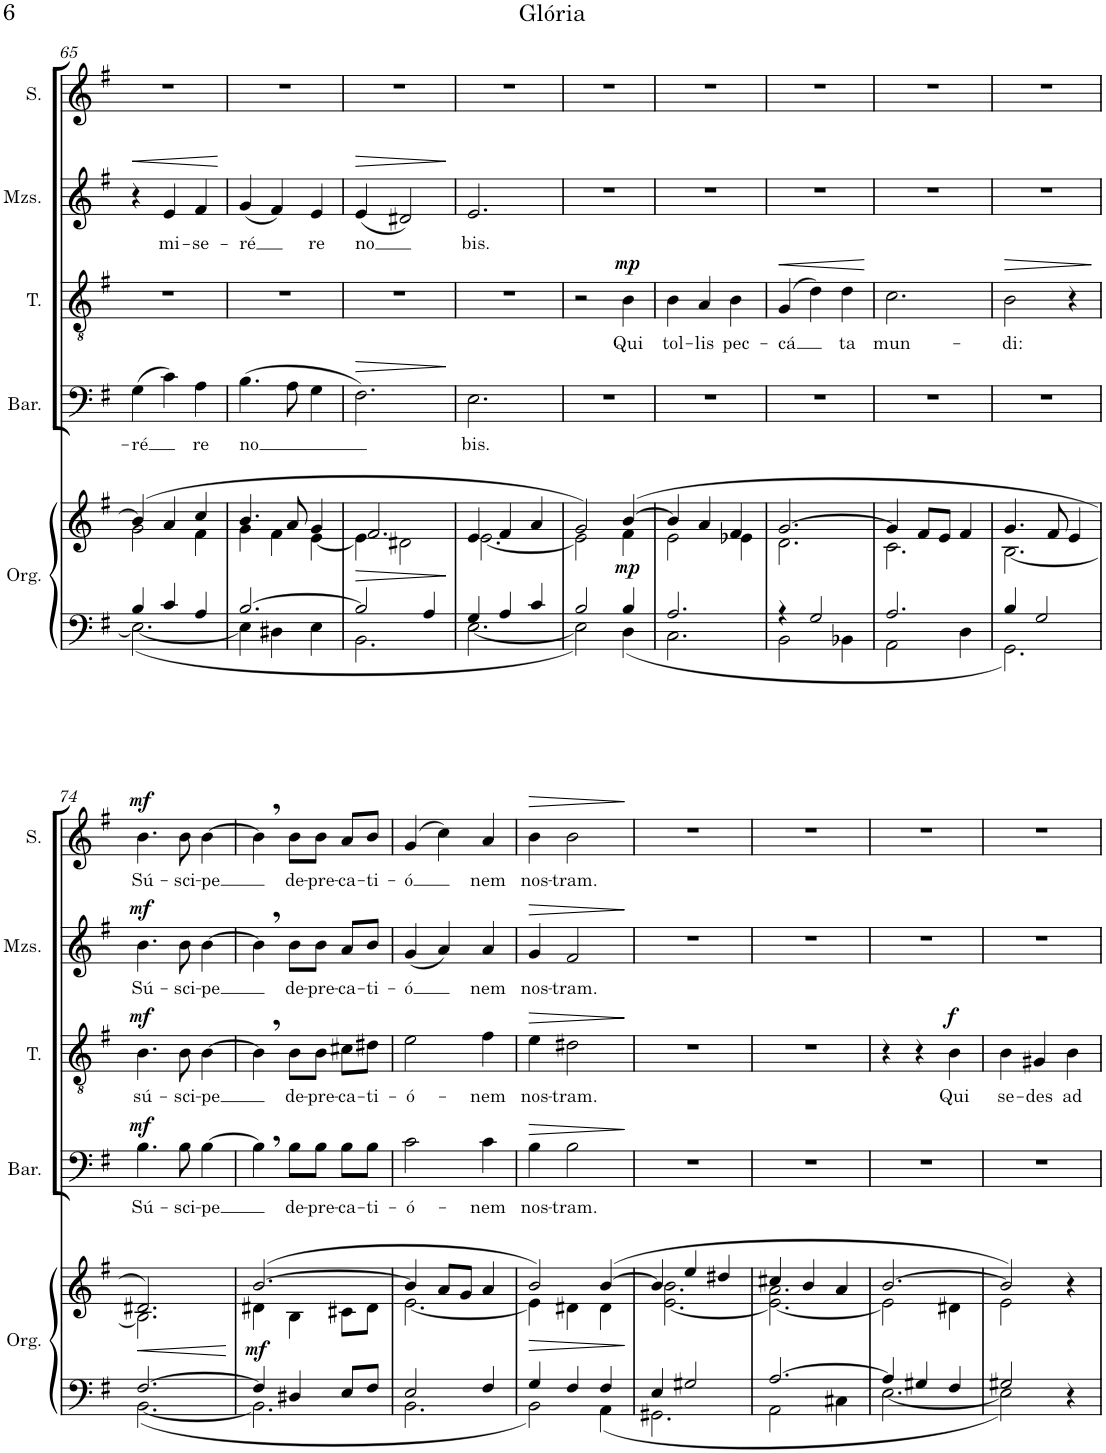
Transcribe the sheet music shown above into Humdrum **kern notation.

**kern	**kern	**dynam	**kern	**text	**dynam	**kern	**text	**dynam	**kern	**text	**dynam	**kern	**text	**dynam
*part5	*part5	*part5	*part4	*part4	*part4	*part3	*part3	*part3	*part2	*part2	*part2	*part1	*part1	*part1
*staff6	*staff5	*staff5/6	*staff4	*staff4	*staff4	*staff3	*staff3	*staff3	*staff2	*staff2	*staff2	*staff1	*staff1	*staff1
*I"Órgano	*	*	*I"Barítono	*	*	*I"Tenor	*	*	*I"Mezzosoprano	*	*	*I"Soprano	*	*
*	*	*	*I'Bar.	*	*	*I'T.	*	*	*I'Mzs.	*	*	*I'S.	*	*
!!LO:PB:g=z
*clefF4	*clefG2	*	*clefF4	*	*	*clefGv2	*	*	*clefG2	*	*	*clefG2	*	*
*k[f#]	*k[f#]	*	*k[f#]	*	*	*k[f#]	*	*	*k[f#]	*	*	*k[f#]	*	*
*M3/4	*M3/4	*	*M3/4	*	*	*M3/4	*	*	*M3/4	*	*	*M3/4	*	*
=65	=65	=65	=65	=65	=65	=65	=65	=65	=65	=65	=65	=65	=65	=65
*^	*^	*	*	*	*	*	*	*	*	*	*	*	*	*
!	!	!	!	!	!	!LO:LY:b	!	!	!	!	!	!	!LO:HP:b	!	!	!
4B/	2.E\_	(4b/]	2g\	.	(4G\	-ré	.	2.r	.	.	4r	.	<	2.r	.	.
!	!	!	!	!	!	!	!	!	!	!	!	!LO:LY:b	!	!	!	!
4c/	.	4a/	.	.	4c\)	.	.	.	.	.	4e/	mi-	.	.	.	.
!	!	!	!	!	!	!LO:LY:b	!	!	!	!	!	!LO:LY:b	!	!	!	!
4A/	.	4cc/	4f#\	.	4A\	re	.	.	.	.	4f#/	-se-	.	.	.	.
*v	*v	*	*	*	*	*	*	*	*	*	*	*	*	*	*	*
*	*v	*v	*	*	*	*	*	*	*	*	*	*	*	*	*
.	.	.	.	.	.	.	.	.	.	.	[	.	.	.
=66	=66	=66	=66	=66	=66	=66	=66	=66	=66	=66	=66	=66	=66	=66
*^	*^	*	*	*	*	*	*	*	*	*	*	*	*	*
!	!	!	!	!	!	!LO:LY:b	!	!	!	!	!	!LO:LY:b	!	!	!	!
[2.B/	4E\]	4.b/	4g\	.	(4.B\	no	.	2.r	.	.	(4g/	-ré	.	2.r	.	.
.	4D#X\	.	4f#\	.	.	.	.	.	.	.	4f#/)	.	.	.	.	.
.	.	8a/	.	.	8A\	.	.	.	.	.	.	.	.	.	.	.
!	!	!	!	!	!	!	!	!	!	!	!	!LO:LY:b	!	!	!	!
.	4E\	4g/	[4e\	.	4G\	.	.	.	.	.	4e/	re	.	.	.	.
=67	=67	=67	=67	=67	=67	=67	=67	=67	=67	=67	=67	=67	=67	=67	=67	=67
!	!	!	!	!LO:HP:b	!	!	!LO:HP:b	!	!	!	!	!LO:LY:b	!LO:HP:b	!	!	!
2B/]	2.BB\	2.f#/	4e\]	>	2.F#\)	.	>	2.r	.	.	(4e/	no	>	2.r	.	.
.	.	.	2d#X\	.	.	.	.	.	.	.	2d#X/)	.	.	.	.	.
4A/	.	.	.	.	.	.	.	.	.	.	.	.	.	.	.	.
*v	*v	*	*	*	*	*	*	*	*	*	*	*	*	*	*	*
*	*v	*v	*	*	*	*	*	*	*	*	*	*	*	*	*
.	.	]	.	.	]	.	.	.	.	.	]	.	.	.
=68	=68	=68	=68	=68	=68	=68	=68	=68	=68	=68	=68	=68	=68	=68
*^	*^	*	*	*	*	*	*	*	*	*	*	*	*	*
!	!	!	!	!	!	!LO:LY:b	!	!	!	!	!	!LO:LY:b	!	!	!	!
4G/	[2.E\	4e/	[2.e\	.	2.E\	bis.	.	2.r	.	.	2.e/	bis.	.	2.r	.	.
4A/	.	4f#/	.	.	.	.	.	.	.	.	.	.	.	.	.	.
4c/	.	4a/	.	.	.	.	.	.	.	.	.	.	.	.	.	.
=69	=69	=69	=69	=69	=69	=69	=69	=69	=69	=69	=69	=69	=69	=69	=69	=69
2B/	2E\]	2g/)	2e\]	.	2.r	.	.	2r	.	.	2.r	.	.	2.r	.	.
!	!	!	!	!LO:DY:b	!	!	!	!	!LO:LY:b	!LO:DY:a	!	!	!	!	!	!
4B/	4D\	([4b/	4f#\	mp	.	.	.	4B\	Qui	mp	.	.	.	.	.	.
=70	=70	=70	=70	=70	=70	=70	=70	=70	=70	=70	=70	=70	=70	=70	=70	=70
!	!	!	!	!	!	!	!	!	!LO:LY:b	!	!	!	!	!	!	!
2.A/	2.C\	4b/]	2e\	.	2.r	.	.	4B\	tol-	.	2.r	.	.	2.r	.	.
!	!	!	!	!	!	!	!	!	!LO:LY:b	!	!	!	!	!	!	!
.	.	4a/	.	.	.	.	.	4A/	-lis	.	.	.	.	.	.	.
!	!	!	!	!	!	!	!	!	!LO:LY:b	!	!	!	!	!	!	!
.	.	4f#/	4e-X\	.	.	.	.	4B\	pec-	.	.	.	.	.	.	.
=71	=71	=71	=71	=71	=71	=71	=71	=71	=71	=71	=71	=71	=71	=71	=71	=71
!	!	!	!	!	!	!	!	!	!LO:LY:b	!LO:HP:b	!	!	!	!	!	!
4r	2BB\	[2.g/	2.d\	.	2.r	.	.	(4G/	-cá	<	2.r	.	.	2.r	.	.
2G/	.	.	.	.	.	.	.	4d\)	.	.	.	.	.	.	.	.
!	!	!	!	!	!	!	!	!	!LO:LY:b	!	!	!	!	!	!	!
.	4BB-X\	.	.	.	.	.	.	4d\	ta	.	.	.	.	.	.	.
*v	*v	*	*	*	*	*	*	*	*	*	*	*	*	*	*	*
*	*v	*v	*	*	*	*	*	*	*	*	*	*	*	*	*
.	.	.	.	.	.	.	.	[	.	.	.	.	.	.
=72	=72	=72	=72	=72	=72	=72	=72	=72	=72	=72	=72	=72	=72	=72
*^	*^	*	*	*	*	*	*	*	*	*	*	*	*	*
!	!	!	!	!	!	!	!	!	!LO:LY:b	!	!	!	!	!	!	!
2.A/	2AA\	4g/]	2.c\	.	2.r	.	.	2.c\	mun-	.	2.r	.	.	2.r	.	.
.	.	8f#/L	.	.	.	.	.	.	.	.	.	.	.	.	.	.
.	.	8e/J	.	.	.	.	.	.	.	.	.	.	.	.	.	.
.	4D\	4f#/	.	.	.	.	.	.	.	.	.	.	.	.	.	.
=73	=73	=73	=73	=73	=73	=73	=73	=73	=73	=73	=73	=73	=73	=73	=73	=73
!	!	!	!	!	!	!	!	!	!LO:LY:b	!LO:HP:b	!	!	!	!	!	!
4B/	2.GG\	4.g/	[2.B\	.	2.r	.	.	2B\	-di:	>	2.r	.	.	2.r	.	.
2G/	.	.	.	.	.	.	.	.	.	.	.	.	.	.	.	.
.	.	8f#/	.	.	.	.	.	.	.	.	.	.	.	.	.	.
.	.	4e/	.	.	.	.	.	4r	.	.	.	.	.	.	.	.
*v	*v	*	*	*	*	*	*	*	*	*	*	*	*	*	*	*
*	*v	*v	*	*	*	*	*	*	*	*	*	*	*	*	*
.	.	.	.	.	.	.	.	]	.	.	.	.	.	.
!!LO:LB:g=z
=74	=74	=74	=74	=74	=74	=74	=74	=74	=74	=74	=74	=74	=74	=74
*^	*	*	*	*	*	*	*	*	*	*	*	*	*	*
!	!	!	!LO:HP:b	!	!LO:LY:b	!LO:DY:a	!	!LO:LY:b	!LO:DY:a	!	!LO:LY:b	!LO:DY:a	!	!LO:LY:b	!LO:DY:a
*	*	*^	*	*	*	*	*	*	*	*	*	*	*	*	*
[2.F#/	[2.BB\	2.d#X/)	2.B\]	<	4.B\	Sú-	mf	4.B\	sú-	mf	4.b\	Sú-	mf	4.b\	Sú-	mf
!	!	!	!	!	!	!LO:LY:b	!	!	!LO:LY:b	!	!	!LO:LY:b	!	!	!LO:LY:b	!
.	.	.	.	.	8B\	-sci-	.	8B\	-sci-	.	8b\	-sci-	.	8b\	-sci-	.
!	!	!	!	!	!	!LO:LY:b	!	!	!LO:LY:b	!	!	!LO:LY:b	!	!	!LO:LY:b	!
.	.	.	.	.	[4B\	-pe	.	[4B\	-pe	.	[4b\	-pe	.	[4b\	-pe	.
*v	*v	*	*	*	*	*	*	*	*	*	*	*	*	*	*	*
*	*v	*v	*	*	*	*	*	*	*	*	*	*	*	*	*
.	.	[	.	.	.	.	.	.	.	.	.	.	.	.
=75	=75	=75	=75	=75	=75	=75	=75	=75	=75	=75	=75	=75	=75	=75
*^	*^	*	*	*	*	*	*	*	*	*	*	*	*	*
!	!	!	!	!LO:DY:b	!	!	!	!	!	!	!	!	!	!	!	!
4F#/]	2.BB\]	([2.b/	4d#X\	mf	4B,\]	.	.	4B,\]	.	.	4b,\]	.	.	4b,\]	.	.
!	!	!	!	!	!	!LO:LY:b	!	!	!LO:LY:b	!	!	!LO:LY:b	!	!	!LO:LY:b	!
4D#X/	.	.	4B\	.	8B\L	de-	.	8B\L	de-	.	8b\L	de-	.	8b\L	de-	.
!	!	!	!	!	!	!LO:LY:b	!	!	!LO:LY:b	!	!	!LO:LY:b	!	!	!LO:LY:b	!
.	.	.	.	.	8B\J	-pre-	.	8B\J	-pre-	.	8b\J	-pre-	.	8b\J	-pre-	.
!	!	!	!	!	!	!LO:LY:b	!	!	!LO:LY:b	!	!	!LO:LY:b	!	!	!LO:LY:b	!
8E/L	.	.	8c#X\L	.	8B\L	-ca-	.	8c#X\L	-ca-	.	8a/L	-ca-	.	8a/L	-ca-	.
!	!	!	!	!	!	!LO:LY:b	!	!	!LO:LY:b	!	!	!LO:LY:b	!	!	!LO:LY:b	!
8F#/J	.	.	8d#\J	.	8B\J	-ti-	.	8d#X\J	-ti-	.	8b/J	-ti-	.	8b/J	-ti-	.
=76	=76	=76	=76	=76	=76	=76	=76	=76	=76	=76	=76	=76	=76	=76	=76	=76
!	!	!	!	!	!	!LO:LY:b	!	!	!LO:LY:b	!	!	!LO:LY:b	!	!	!LO:LY:b	!
2E/	2.BB\	4b/]	[2.e\	.	2c\	-ó-	.	2e\	-ó-	.	(4g/	-ó	.	(4g/	-ó	.
.	.	8a/L	.	.	.	.	.	.	.	.	4a/)	.	.	4cc\)	.	.
.	.	8g/J	.	.	.	.	.	.	.	.	.	.	.	.	.	.
!	!	!	!	!	!	!LO:LY:b	!	!	!LO:LY:b	!	!	!LO:LY:b	!	!	!LO:LY:b	!
4F#/	.	4a/	.	.	4c\	-nem	.	4f#\	-nem	.	4a/	nem	.	4a/	nem	.
=77	=77	=77	=77	=77	=77	=77	=77	=77	=77	=77	=77	=77	=77	=77	=77	=77
!	!	!	!	!LO:HP:b	!	!LO:LY:b	!LO:HP:b	!	!LO:LY:b	!LO:HP:b	!	!LO:LY:b	!LO:HP:b	!	!LO:LY:b	!LO:HP:b
4G/	2BB\	2b/)	4e\]	>	4B\	nos-	>	4e\	nos-	>	4g/	nos-	>	4b\	nos-	>
!	!	!	!	!	!	!LO:LY:b	!	!	!LO:LY:b	!	!	!LO:LY:b	!	!	!LO:LY:b	!
4F#/	.	.	4d#X\	.	2B\	-tram.	.	2d#X\	-tram.	.	2f#/	-tram.	.	2b\	-tram.	.
4F#/	4AA\	([4b/	4d#\	.	.	.	.	.	.	.	.	.	.	.	.	.
*v	*v	*	*	*	*	*	*	*	*	*	*	*	*	*	*	*
*	*v	*v	*	*	*	*	*	*	*	*	*	*	*	*	*
.	.	]	.	.	]	.	.	]	.	.	]	.	.	]
=78	=78	=78	=78	=78	=78	=78	=78	=78	=78	=78	=78	=78	=78	=78
*^	*^	*	*	*	*	*	*	*	*	*	*	*	*	*
4E/	2.GG#X\	4b/]	[2.e\ 2.b\	.	2.r	.	.	2.r	.	.	2.r	.	.	2.r	.	.
2G#X/	.	4ee/	.	.	.	.	.	.	.	.	.	.	.	.	.	.
.	.	4dd#X/	.	.	.	.	.	.	.	.	.	.	.	.	.	.
=79	=79	=79	=79	=79	=79	=79	=79	=79	=79	=79	=79	=79	=79	=79	=79	=79
[2.A/	2AA\	4cc#X/	2.e\_ 2.a\	.	2.r	.	.	2.r	.	.	2.r	.	.	2.r	.	.
.	.	4b/	.	.	.	.	.	.	.	.	.	.	.	.	.	.
.	4C#X\	4a/	.	.	.	.	.	.	.	.	.	.	.	.	.	.
=80	=80	=80	=80	=80	=80	=80	=80	=80	=80	=80	=80	=80	=80	=80	=80	=80
4A/]	[2.E\	[2.b/	2e\]	.	2.r	.	.	4r	.	.	2.r	.	.	2.r	.	.
4G#X/	.	.	.	.	.	.	.	4r	.	.	.	.	.	.	.	.
!	!	!	!	!	!	!	!	!	!LO:LY:b	!LO:DY:a	!	!	!	!	!	!
4F#/	.	.	4d#X\	.	.	.	.	4B\	Qui	f	.	.	.	.	.	.
=81	=81	=81	=81	=81	=81	=81	=81	=81	=81	=81	=81	=81	=81	=81	=81	=81
!	!	!	!	!	!	!	!	!	!LO:LY:b	!	!	!	!	!	!	!
2G#X/	2E\]	2b/])	2e\	.	2.r	.	.	4B\	se-	.	2.r	.	.	2.r	.	.
!	!	!	!	!	!	!	!	!	!LO:LY:b	!	!	!	!	!	!	!
.	.	.	.	.	.	.	.	4G#X/	-des	.	.	.	.	.	.	.
!	!	!	!	!	!	!	!	!	!LO:LY:b	!	!	!	!	!	!	!
4r	4ryy	4r	4ryy	.	.	.	.	4B\	ad	.	.	.	.	.	.	.
*v	*v	*	*	*	*	*	*	*	*	*	*	*	*	*	*	*
*	*v	*v	*	*	*	*	*	*	*	*	*	*	*	*	*
=	=	=	=	=	=	=	=	=	=	=	=	=	=	=
*-	*-	*-	*-	*-	*-	*-	*-	*-	*-	*-	*-	*-	*-	*-
